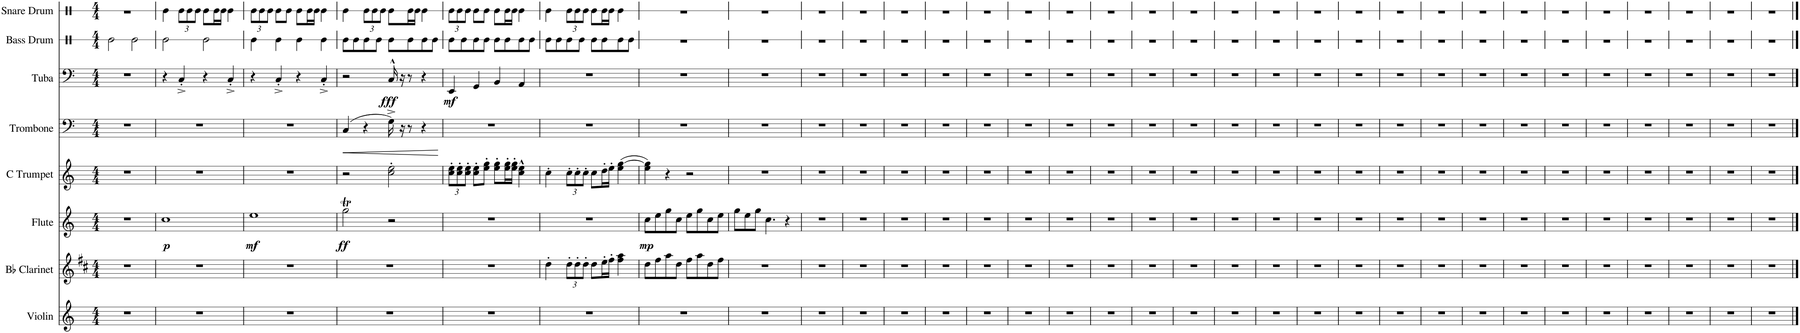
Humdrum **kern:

**kern	**kern	**kern	**dynam	**kern	**kern	**dynam	**kern	**dynam	**kern	**kern
*part8	*part7	*part6	*part6	*part5	*part4	*part4	*part3	*part3	*part2	*part1
*staff8	*staff7	*staff6	*staff6	*staff5	*staff4	*staff4	*staff3	*staff3	*staff2	*staff1
*I"Violin	*I"Bb Clarinet	*I"Flute	*	*I"C Trumpet	*I"Trombone	*	*I"Tuba	*	*I"Bass Drum	*I"Snare Drum
*I'Vln.	*I'Bb Cl.	*I'Fl.	*	*I'C Tpt.	*I'Tbn.	*	*I'Tba.	*	*I'B. Dr.	*I'Sn. Dr.
*	*	*	*	*	*	*	*	*	*stria1	*stria1
*clefG2	*clefG2	*clefG2	*	*clefG2	*clefF4	*	*clefF4	*	*clefX	*clefX
*	*Trd1c2	*	*	*	*	*	*	*	*	*
*k[]	*k[f#c#]	*k[]	*	*k[]	*k[]	*	*k[]	*	*k[]	*k[]
*M4/4	*M4/4	*M4/4	*	*M4/4	*M4/4	*	*M4/4	*	*M4/4	*M4/4
=1	=1	=1	=1	=1	=1	=1	=1	=1	=1	=1
1r	1r	1r	.	1r	1r	.	1r	.	2Re\	1r
.	.	.	.	.	.	.	.	.	2Re\	.
=2	=2	=2	=2	=2	=2	=2	=2	=2	=2	=2
!	!	!	!LO:DY:b	!	!	!	!	!	!	!
1r	1r	1cc	p	1r	1r	.	4r	.	2Re\	4Re\
*	*	*	*	*	*	*	*	*	*	*Xbrackettup
.	.	.	.	.	.	.	4C'^/	.	.	12Re\L
.	.	.	.	.	.	.	.	.	.	12Re\
.	.	.	.	.	.	.	.	.	.	12Re\J
.	.	.	.	.	.	.	4r	.	2Re\	8Re\L
.	.	.	.	.	.	.	.	.	.	16Re\L
.	.	.	.	.	.	.	.	.	.	16Re\JJ
.	.	.	.	.	.	.	4C'^/	.	.	4Re\
=3	=3	=3	=3	=3	=3	=3	=3	=3	=3	=3
!	!	!	!LO:DY:b	!	!	!	!	!	!	!
1r	1r	1ee	mf	1r	1r	.	4r	.	4Re\	12Re\L
.	.	.	.	.	.	.	.	.	.	12Re\
.	.	.	.	.	.	.	.	.	.	12Re\J
.	.	.	.	.	.	.	4C'^/	.	4Re\	8Re\L
.	.	.	.	.	.	.	.	.	.	8Re\J
.	.	.	.	.	.	.	4r	.	4Re\	8Re\L
.	.	.	.	.	.	.	.	.	.	16Re\L
.	.	.	.	.	.	.	.	.	.	16Re\JJ
.	.	.	.	.	.	.	4C'^/	.	4Re\	4Re\
=4	=4	=4	=4	=4	=4	=4	=4	=4	=4	=4
!	!	!	!LO:DY:b	!	!	!LO:HP:b	!	!	!	!
1r	1r	2ggT\	ff	2r	(4C/	<	2r	.	8Re\L	4Re\
.	.	.	.	.	.	.	.	.	8Re\	.
.	.	.	.	.	4r	.	.	.	8Re\	12Re\L
.	.	.	.	.	.	.	.	.	.	12Re\
.	.	.	.	.	.	.	.	.	8Re\J	.
.	.	.	.	.	.	.	.	.	.	12Re\J
!	!	!	!	!	!	!	!	!LO:DY:b	!	!
.	.	2r	.	2cc\' 2ee\'	16G^\)	.	16C^^/	fff	8Re\L	8Re\L
.	.	.	.	.	16r	.	16r	.	.	.
.	.	.	.	.	8r	.	8r	.	8Re\	16Re\L
.	.	.	.	.	.	.	.	.	.	16Re\JJ
.	.	.	.	.	4r	.	4r	.	8Re\	4Re\
.	.	.	.	.	.	.	.	.	8Re\J	.
.	.	.	.	.	.	[	.	.	.	.
=5	=5	=5	=5	=5	=5	=5	=5	=5	=5	=5
*	*	*	*	*Xbrackettup	*	*	*	*	*	*
!	!	!	!	!	!	!	!	!LO:DY:b	!	!
1r	1r	1r	.	12cc\' 12ee\'L	1r	.	4EE/	mf	8Re\L	12Re\L
.	.	.	.	12cc\' 12ee\'	.	.	.	.	.	12Re\
.	.	.	.	.	.	.	.	.	8Re\	.
.	.	.	.	12cc\' 12ee\'J	.	.	.	.	.	12Re\J
.	.	.	.	8cc\' 8ee\'L	.	.	4GG/	.	8Re\	8Re\L
.	.	.	.	8ee\' 8gg\'J	.	.	.	.	8Re\J	8Re\J
.	.	.	.	8ee\' 8gg\'L	.	.	4BB/	.	8Re\L	8Re\L
.	.	.	.	16ee\' 16gg\'L	.	.	.	.	8Re\	16Re\L
.	.	.	.	16ee\' 16gg\'JJ	.	.	.	.	.	16Re\JJ
.	.	.	.	4cc\^^ 4ee\^^	.	.	4AA/	.	8Re\	4Re\
.	.	.	.	.	.	.	.	.	8Re\J	.
=6	=6	=6	=6	=6	=6	=6	=6	=6	=6	=6
1r	4dd'\	1r	.	4cc'\	1r	.	1r	.	8Re\L	4Re\
.	.	.	.	.	.	.	.	.	8Re\	.
*	*Xbrackettup	*	*	*	*	*	*	*	*	*
.	12dd'\L	.	.	12cc'\L	.	.	.	.	8Re\	12Re\L
.	12dd'\	.	.	12cc'\	.	.	.	.	.	12Re\
.	.	.	.	.	.	.	.	.	8Re\J	.
.	12dd'\J	.	.	12cc'\J	.	.	.	.	.	12Re\J
.	8dd\L	.	.	8cc\L	.	.	.	.	8Re\L	8Re\L
.	16ee'\L	.	.	16dd'\L	.	.	.	.	8Re\	16Re\L
.	16ff#'\JJ	.	.	16ee'\JJ	.	.	.	.	.	16Re\JJ
.	4ff#\ 4aa\	.	.	(4ee\ [4gg\	.	.	.	.	8Re\	4Re\
.	.	.	.	.	.	.	.	.	8Re\J	.
=7	=7	=7	=7	=7	=7	=7	=7	=7	=7	=7
!	!	!	!LO:DY:b	!	!	!	!	!	!	!
1r	8dd\L	8cc\L	mp	4ee\ 4gg\])	1r	.	1r	.	1r	1r
.	8ff#\	8ee\	.	.	.	.	.	.	.	.
.	8aa\	8gg\	.	4r	.	.	.	.	.	.
.	8dd\J	8cc\J	.	.	.	.	.	.	.	.
.	8ff#\L	8ee\L	.	2r	.	.	.	.	.	.
.	8aa\	8gg\	.	.	.	.	.	.	.	.
.	8dd\	8cc\	.	.	.	.	.	.	.	.
.	8ff#\J	8ee\J	.	.	.	.	.	.	.	.
=8	=8	=8	=8	=8	=8	=8	=8	=8	=8	=8
1r	1r	8gg\L	.	1r	1r	.	1r	.	1r	1r
.	.	8ee\	.	.	.	.	.	.	.	.
.	.	8gg\J	.	.	.	.	.	.	.	.
.	.	4.cc\	.	.	.	.	.	.	.	.
.	.	4r	.	.	.	.	.	.	.	.
=9	=9	=9	=9	=9	=9	=9	=9	=9	=9	=9
1r	1r	1r	.	1r	1r	.	1r	.	1r	1r
=10	=10	=10	=10	=10	=10	=10	=10	=10	=10	=10
1r	1r	1r	.	1r	1r	.	1r	.	1r	1r
=11	=11	=11	=11	=11	=11	=11	=11	=11	=11	=11
1r	1r	1r	.	1r	1r	.	1r	.	1r	1r
=12	=12	=12	=12	=12	=12	=12	=12	=12	=12	=12
1r	1r	1r	.	1r	1r	.	1r	.	1r	1r
=13	=13	=13	=13	=13	=13	=13	=13	=13	=13	=13
1r	1r	1r	.	1r	1r	.	1r	.	1r	1r
=14	=14	=14	=14	=14	=14	=14	=14	=14	=14	=14
1r	1r	1r	.	1r	1r	.	1r	.	1r	1r
=15	=15	=15	=15	=15	=15	=15	=15	=15	=15	=15
1r	1r	1r	.	1r	1r	.	1r	.	1r	1r
=16	=16	=16	=16	=16	=16	=16	=16	=16	=16	=16
1r	1r	1r	.	1r	1r	.	1r	.	1r	1r
=17	=17	=17	=17	=17	=17	=17	=17	=17	=17	=17
1r	1r	1r	.	1r	1r	.	1r	.	1r	1r
=18	=18	=18	=18	=18	=18	=18	=18	=18	=18	=18
1r	1r	1r	.	1r	1r	.	1r	.	1r	1r
=19	=19	=19	=19	=19	=19	=19	=19	=19	=19	=19
1r	1r	1r	.	1r	1r	.	1r	.	1r	1r
=20	=20	=20	=20	=20	=20	=20	=20	=20	=20	=20
1r	1r	1r	.	1r	1r	.	1r	.	1r	1r
=21	=21	=21	=21	=21	=21	=21	=21	=21	=21	=21
1r	1r	1r	.	1r	1r	.	1r	.	1r	1r
=22	=22	=22	=22	=22	=22	=22	=22	=22	=22	=22
1r	1r	1r	.	1r	1r	.	1r	.	1r	1r
=23	=23	=23	=23	=23	=23	=23	=23	=23	=23	=23
1r	1r	1r	.	1r	1r	.	1r	.	1r	1r
=24	=24	=24	=24	=24	=24	=24	=24	=24	=24	=24
1r	1r	1r	.	1r	1r	.	1r	.	1r	1r
=25	=25	=25	=25	=25	=25	=25	=25	=25	=25	=25
1r	1r	1r	.	1r	1r	.	1r	.	1r	1r
=26	=26	=26	=26	=26	=26	=26	=26	=26	=26	=26
1r	1r	1r	.	1r	1r	.	1r	.	1r	1r
=27	=27	=27	=27	=27	=27	=27	=27	=27	=27	=27
1r	1r	1r	.	1r	1r	.	1r	.	1r	1r
=28	=28	=28	=28	=28	=28	=28	=28	=28	=28	=28
1r	1r	1r	.	1r	1r	.	1r	.	1r	1r
=29	=29	=29	=29	=29	=29	=29	=29	=29	=29	=29
1r	1r	1r	.	1r	1r	.	1r	.	1r	1r
=30	=30	=30	=30	=30	=30	=30	=30	=30	=30	=30
1r	1r	1r	.	1r	1r	.	1r	.	1r	1r
=31	=31	=31	=31	=31	=31	=31	=31	=31	=31	=31
1r	1r	1r	.	1r	1r	.	1r	.	1r	1r
=32	=32	=32	=32	=32	=32	=32	=32	=32	=32	=32
1r	1r	1r	.	1r	1r	.	1r	.	1r	1r
==	==	==	==	==	==	==	==	==	==	==
*-	*-	*-	*-	*-	*-	*-	*-	*-	*-	*-
